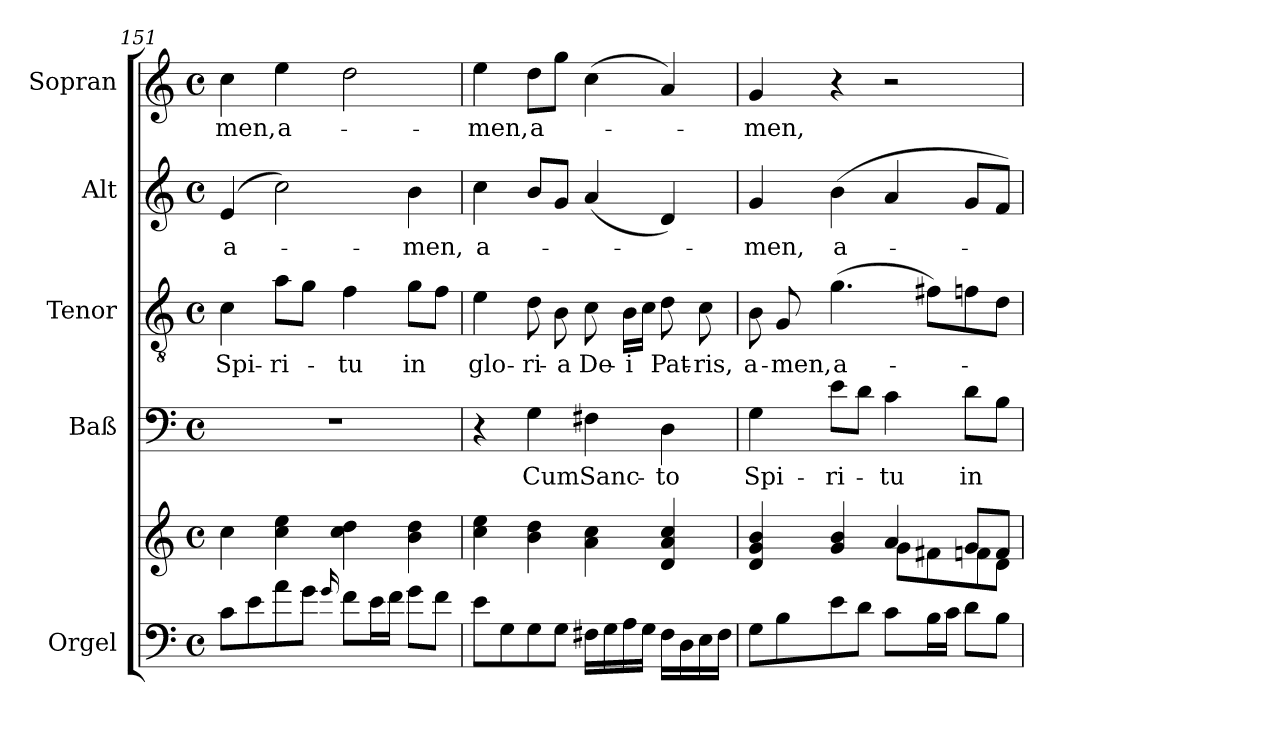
**kern	**kern	**kern	**text	**kern	**text	**kern	**text	**kern	**text
*part5	*part5	*part4	*part4	*part3	*part3	*part2	*part2	*part1	*part1
*staff6	*staff5	*staff4	*staff4	*staff3	*staff3	*staff2	*staff2	*staff1	*staff1
*I"Orgel	*	*I"Baß	*	*I"Tenor	*	*I"Alt	*	*I"Sopran	*
*clefF4	*clefG2	*clefF4	*	*clefGv2	*	*clefG2	*	*clefG2	*
*k[]	*k[]	*k[]	*	*k[]	*	*k[]	*	*k[]	*
*C:	*C:	*C:	*	*C:	*	*C:	*	*C:	*
*M4/4	*M4/4	*M4/4	*	*M4/4	*	*M4/4	*	*M4/4	*
*met(c)	*met(c)	*met(c)	*	*met(c)	*	*met(c)	*	*met(c)	*
=151	=151	=151	=151	=151	=151	=151	=151	=151	=151
!	!	!	!	!	!LO:LY:b	!	!LO:LY:b	!	!LO:LY:b
8c\L	4cc\	1r	.	4c\	Spi-	(4e/	a-	4cc\	-men,
8e\	.	.	.	.	.	.	.	.	.
!	!	!	!	!	!LO:LY:b	!	!	!	!LO:LY:b
8a\	4cc\ 4ee\	.	.	8a\L	-ri-	2cc\)	.	4ee\	a-
8g\J	.	.	.	8g\J	.	.	.	.	.
16qqg/	.	.	.	.	.	.	.	.	.
!	!	!	!	!	!LO:LY:b	!	!	!	!
8f\L	4cc\ 4dd\	.	.	4f\	-tu	.	.	2dd\	.
16e\L	.	.	.	.	.	.	.	.	.
16f\JJ	.	.	.	.	.	.	.	.	.
!	!	!	!	!	!LO:LY:b	!	!LO:LY:b	!	!
8g\L	4b\ 4dd\	.	.	8g\L	in	4b\	-men,	.	.
8f\J	.	.	.	8f\J	.	.	.	.	.
=152	=152	=152	=152	=152	=152	=152	=152	=152	=152
!	!	!	!	!	!LO:LY:b	!	!LO:LY:b	!	!LO:LY:b
8e\L	4cc\ 4ee\	4r	.	4e\	glo-	4cc\	a-	4ee\	-men,
8G\	.	.	.	.	.	.	.	.	.
!	!	!	!LO:LY:b	!	!LO:LY:b	!	!	!	!LO:LY:b
8G\	4b\ 4dd\	4G\	Cum	8d\	-ri-	8b/L	.	8dd\L	a-
!	!	!	!	!	!LO:LY:b	!	!	!	!
8G\J	.	.	.	8B\	-a	8g/J	.	8gg\J	.
!	!	!	!LO:LY:b	!	!LO:LY:b	!	!	!	!
16F#X\LL	4a\ 4cc\	4F#X\	Sanc-	8c\	De-	(<4a/	.	(>4cc\	.
16G\	.	.	.	.	.	.	.	.	.
!	!	!	!	!	!LO:LY:b	!	!	!	!
16A\	.	.	.	16B\LL	-i	.	.	.	.
16G\JJ	.	.	.	16c\JJ	.	.	.	.	.
!	!	!	!LO:LY:b	!	!LO:LY:b	!	!	!	!
16F#\LL	4d/ 4a/ 4cc/	4D\	-to	8d\	Pat-	4d/)	.	4a/)	.
16D\	.	.	.	.	.	.	.	.	.
!	!	!	!	!	!LO:LY:b	!	!	!	!
16E\	.	.	.	8c\	-ris,	.	.	.	.
16F#\JJ	.	.	.	.	.	.	.	.	.
=153	=153	=153	=153	=153	=153	=153	=153	=153	=153
*	*^	*	*	*	*	*	*	*	*
!	!	!	!	!LO:LY:b	!	!LO:LY:b	!	!LO:LY:b	!	!LO:LY:b
8G\L	4d/ 4g/ 4b/	2ryy	4G\	Spi-	8B\	a-	4g/	-men,	4g/	-men,
!	!	!	!	!	!	!LO:LY:b	!	!	!	!
8B\	.	.	.	.	8G/	-men,	.	.	.	.
!	!	!	!	!LO:LY:b	!	!LO:LY:b	!	!LO:LY:b	!	!
8e\	4g/ 4b/	.	8e\L	-ri-	(>4.g\	a-	(>4b\	a-	4r	.
8d\J	.	.	8d\J	.	.	.	.	.	.	.
!	!	!	!	!LO:LY:b	!	!	!	!	!	!
8c\L	4a/	8g\L	4c\	-tu	.	.	4a/	.	2r	.
16B\L	.	8f#X\	.	.	8f#X\L)	.	.	.	.	.
16c\JJ	.	.	.	.	.	.	.	.	.	.
!	!	!	!	!LO:LY:b	!	!	!	!	!	!
8d\L	8g/L	8fn\	8d\L	in	8fn\	.	8g/L	.	.	.
8B\J	8f/J	8d\J	8B\J	.	8d\J	.	8f/J)	.	.	.
*	*v	*v	*	*	*	*	*	*	*	*
=	=	=	=	=	=	=	=	=	=
*-	*-	*-	*-	*-	*-	*-	*-	*-	*-
